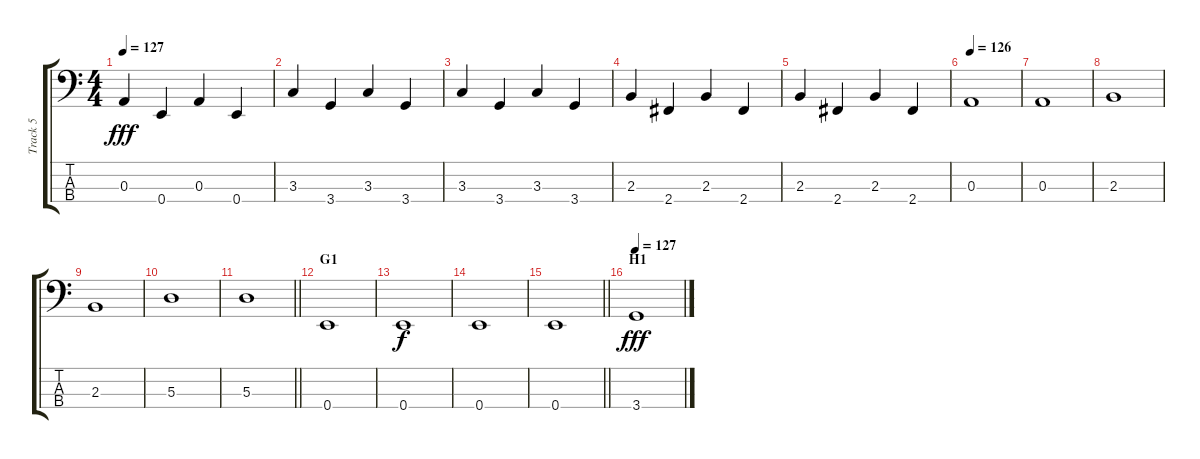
\track ("Track 5" "Track 5") {instrument electricbassfinger}
\staff {score tabs}
\tuning (G2 D2 A1 E1) {hide}
\ts (4 4)
\tempo 127
\clef f4
\ks c
0.3.4{dy fff} 0.4.4 0.3.4 0.4.4 |
3.3.4 3.4.4 3.3.4 3.4.4 |
3.3.4 3.4.4 3.3.4 3.4.4 |
2.3.4 2.4.4 2.3.4 2.4.4 |
2.3.4 2.4.4 2.3.4 2.4.4 |
\tempo 126
0.3.1 |
0.3.1 |
2.3.1 |
2.3.1 |
5.3.1 |
\barLineRight lightlight
5.3.1 |
\section ("" "G1")
0.4.1 |
0.4.1{dy f} |
0.4.1 |
\barLineRight lightlight
0.4.1 |
\section ("" "H1")
\tempo 127
3.4.1{dy fff}
